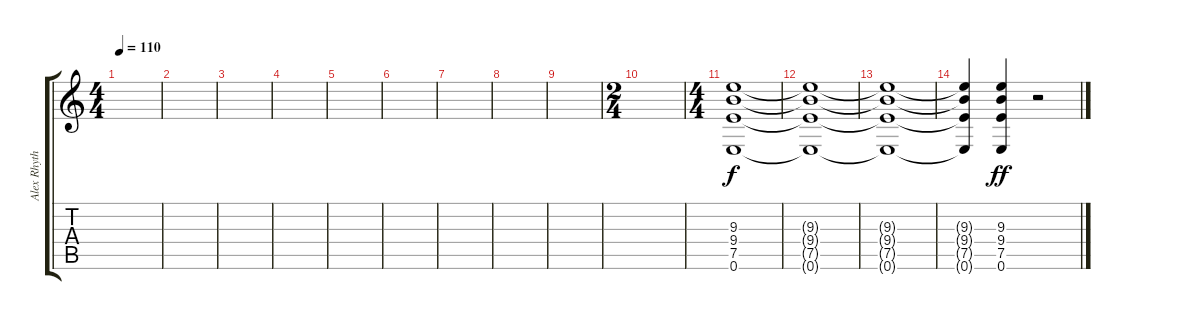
\track ("Alex Rhythm" "Alex Rhyth") {instrument overdrivenguitar}
\staff {score tabs}
\tuning (E4 B3 G3 D3 A2 E2) {hide}
\ts (4 4)
\tempo 110
\clef g2
\ks c
|
|
|
|
|
|
|
|
|
\ts (2 4)
|
\ts (4 4)
(9.3 9.4 7.5 0.6).1 |
(9.3{t} 9.4{t} 7.5{t} 0.6{t}).1{dy f} |
(9.3{t} 9.4{t} 7.5{t} 0.6{t}).1 |
(9.3{t} 9.4{t} 7.5{t} 0.6{t}).4 (9.3 9.4 7.5 0.6).4{dy ff} r.2
